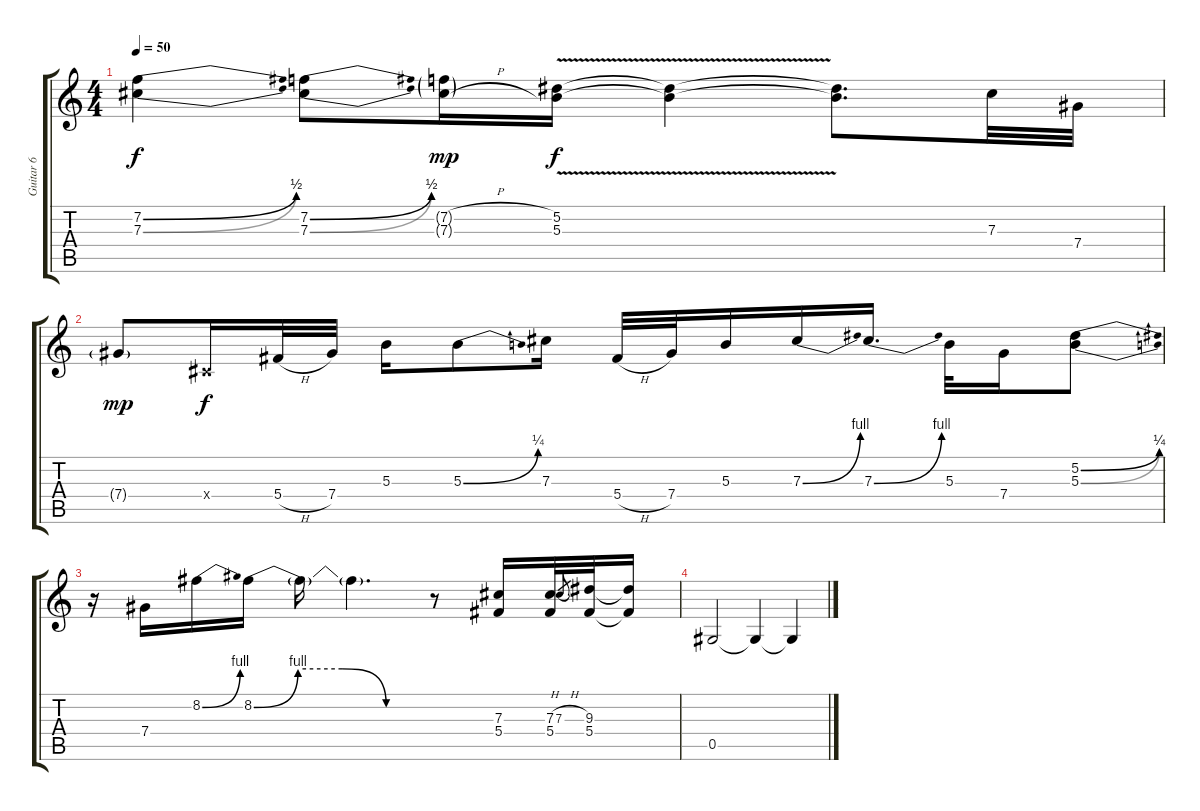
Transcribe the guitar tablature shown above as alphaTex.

\track ("Guitar 6" "Guitar 6") {instrument electricguitarclean}
\staff {score tabs}
\tuning (Eb4 Bb3 Gb3 Db3 Ab2 Eb2) {hide}
\ts (4 4)
\tempo 50
\clef g2
\ks c
(7.2{be (bend 0 0 60 2)} 7.3{be (bend 0 0 60 2)}).4{dy f} (7.2{be (bend 0 0 60 2)} 7.3{be (bend 0 0 60 2)}).8 (7.2{h g} 7.3{h g}).16{dy mp} (5.2{v} 5.3).16{dy f} (5.2{t} 5.3{t}).4 (5.2{t} 5.3{t}).8{d} 7.3.32 7.4.32 |
7.4{g}.8{dy mp} 0.4{x}.16{dy f} 5.4{h}.32 7.4.32 5.3.16 5.3{be (bend 0 0 60 1)}.8 7.3.16 5.4{h}.32 7.4.32 5.3.16 7.3{be (bend 0 0 60 4)}.16 7.3{be (bend 0 0 60 4)}.16{d} 5.3.32 7.4.16 (5.2{be (bend 0 0 60 1)} 5.3{be (bend 0 0 60 1)}).8 |
r.16 7.4.16 8.2{be (bend 0 0 60 4)}.16 8.2{be (custom 0 0 15 4 30 4 45 0 60 0)}.16 8.2{t}.16 8.2{t}.4{d} r.8 (7.3 5.4).16 (7.3{h} 5.4).32 7.3{h}.8{gr} (9.3 5.4).32 (9.3{t} 5.4{t}).16 |
0.5.2 0.5{t}.4 0.5{t}.4
